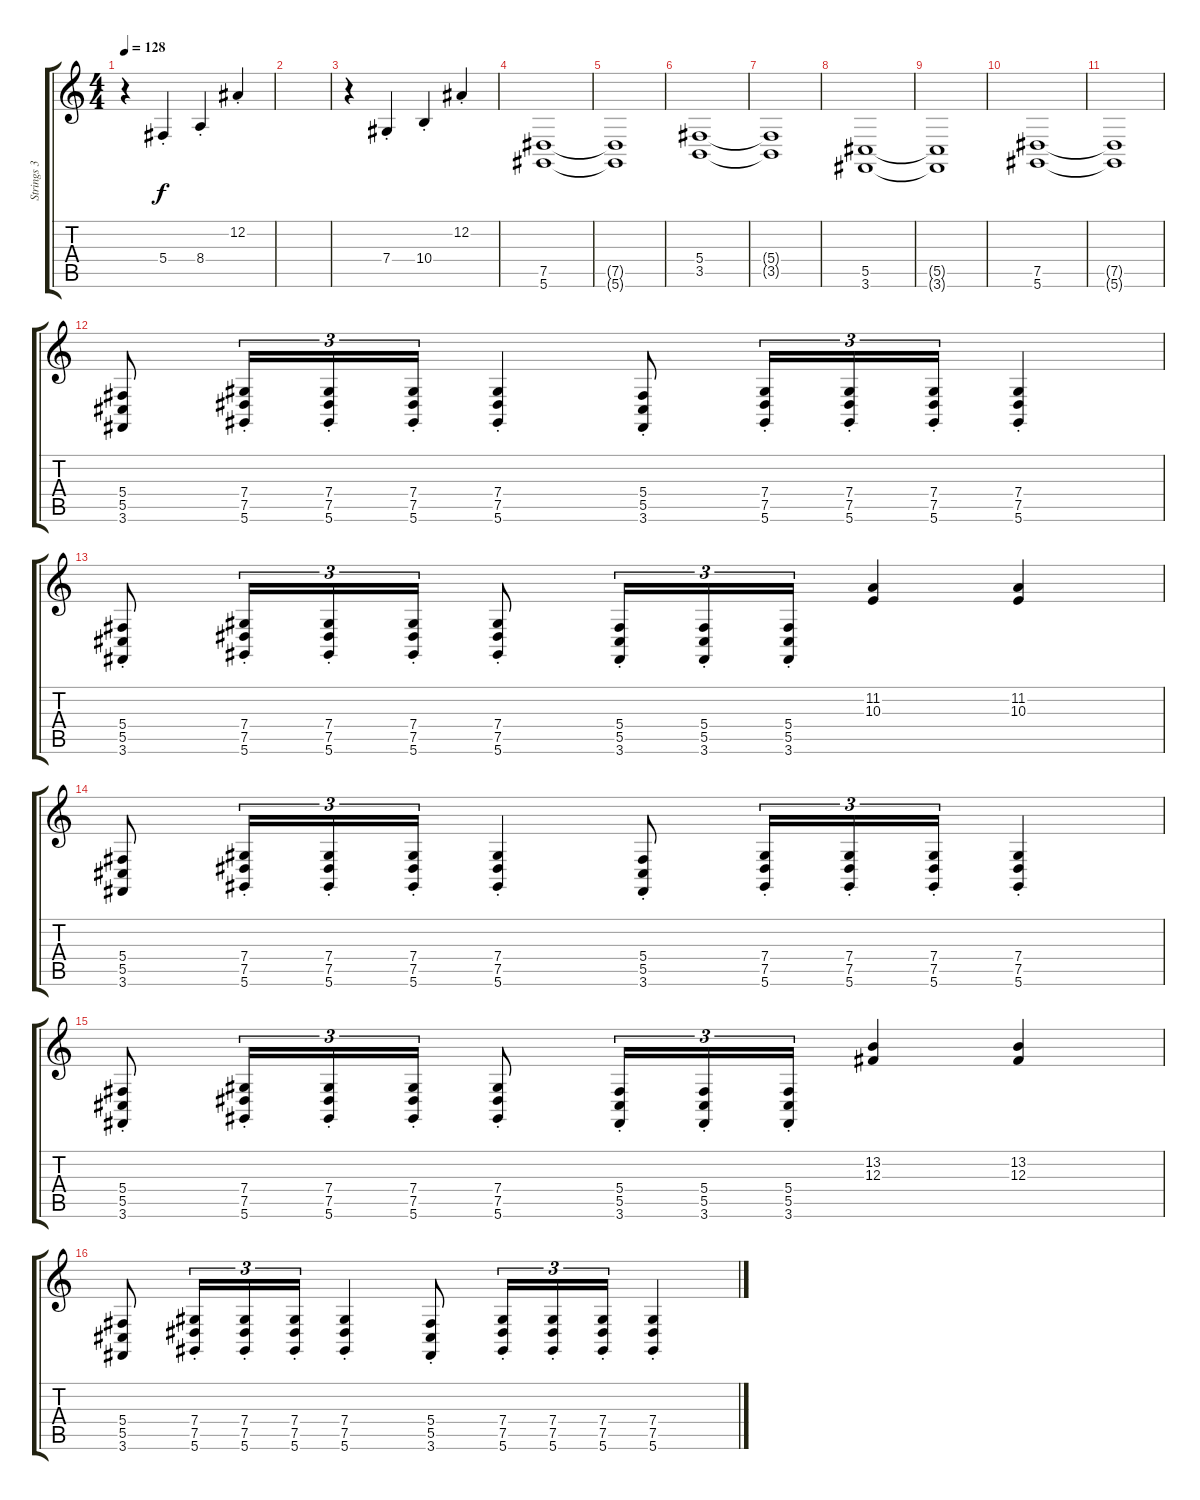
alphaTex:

\track ("Strings 3" "Strings 3") {instrument stringensemble2}
\staff {score tabs}
\tuning (Eb4 Bb3 Gb3 Db3 Ab2 Eb2) {hide}
\ts (4 4)
\tempo 128
\clef g2
\ks c
r.4{dy f} 5.4{st}.4 8.4{st}.4 12.2{st}.4 |
|
r.4 7.4{st}.4 10.4{st}.4 12.2{st}.4 |
\section ("" "")
(7.5 5.6).1{volume 16} |
(7.5{t} 5.6{t}).1 |
(5.4 3.5).1 |
(5.4{t} 3.5{t}).1 |
(5.5 3.6).1 |
(5.5{t} 3.6{t}).1 |
(7.5 5.6).1 |
(7.5{t} 5.6{t}).1 |
\section ("" "")
(5.4 5.5 3.6).8{volume 10 balance 8} (7.4{st} 7.5{st} 5.6{st}).16{tu (3 2)} (7.4{st} 7.5{st} 5.6{st}).16{tu (3 2)} (7.4{st} 7.5{st} 5.6{st}).16{tu (3 2)} (7.4{st} 7.5{st} 5.6{st}).4 (5.4{st} 5.5{st} 3.6{st}).8 (7.4{st} 7.5{st} 5.6{st}).16{tu (3 2)} (7.4{st} 7.5{st} 5.6{st}).16{tu (3 2)} (7.4{st} 7.5{st} 5.6{st}).16{tu (3 2)} (7.4{st} 7.5{st} 5.6{st}).4 |
(5.4{st} 5.5{st} 3.6{st}).8 (7.4{st} 7.5{st} 5.6{st}).16{tu (3 2)} (7.4{st} 7.5{st} 5.6{st}).16{tu (3 2)} (7.4{st} 7.5{st} 5.6{st}).16{tu (3 2)} (7.4{st} 7.5{st} 5.6{st}).8 (5.4{st} 5.5{st} 3.6{st}).16{tu (3 2)} (5.4{st} 5.5{st} 3.6{st}).16{tu (3 2)} (5.4{st} 5.5{st} 3.6{st}).16{tu (3 2)} (11.2 10.3).4 (11.2 10.3).4 |
(5.4 5.5 3.6).8 (7.4{st} 7.5{st} 5.6{st}).16{tu (3 2)} (7.4{st} 7.5{st} 5.6{st}).16{tu (3 2)} (7.4{st} 7.5{st} 5.6{st}).16{tu (3 2)} (7.4{st} 7.5{st} 5.6{st}).4 (5.4{st} 5.5{st} 3.6{st}).8 (7.4{st} 7.5{st} 5.6{st}).16{tu (3 2)} (7.4{st} 7.5{st} 5.6{st}).16{tu (3 2)} (7.4{st} 7.5{st} 5.6{st}).16{tu (3 2)} (7.4{st} 7.5{st} 5.6{st}).4 |
(5.4{st} 5.5{st} 3.6{st}).8 (7.4{st} 7.5{st} 5.6{st}).16{tu (3 2)} (7.4{st} 7.5{st} 5.6{st}).16{tu (3 2)} (7.4{st} 7.5{st} 5.6{st}).16{tu (3 2)} (7.4{st} 7.5{st} 5.6{st}).8 (5.4{st} 5.5{st} 3.6{st}).16{tu (3 2)} (5.4{st} 5.5{st} 3.6{st}).16{tu (3 2)} (5.4{st} 5.5{st} 3.6{st}).16{tu (3 2)} (13.2 12.3).4 (13.2 12.3).4 |
(5.4 5.5 3.6).8{volume 10 balance 8} (7.4{st} 7.5{st} 5.6{st}).16{tu (3 2)} (7.4{st} 7.5{st} 5.6{st}).16{tu (3 2)} (7.4{st} 7.5{st} 5.6{st}).16{tu (3 2)} (7.4{st} 7.5{st} 5.6{st}).4 (5.4{st} 5.5{st} 3.6{st}).8 (7.4{st} 7.5{st} 5.6{st}).16{tu (3 2)} (7.4{st} 7.5{st} 5.6{st}).16{tu (3 2)} (7.4{st} 7.5{st} 5.6{st}).16{tu (3 2)} (7.4{st} 7.5{st} 5.6{st}).4
